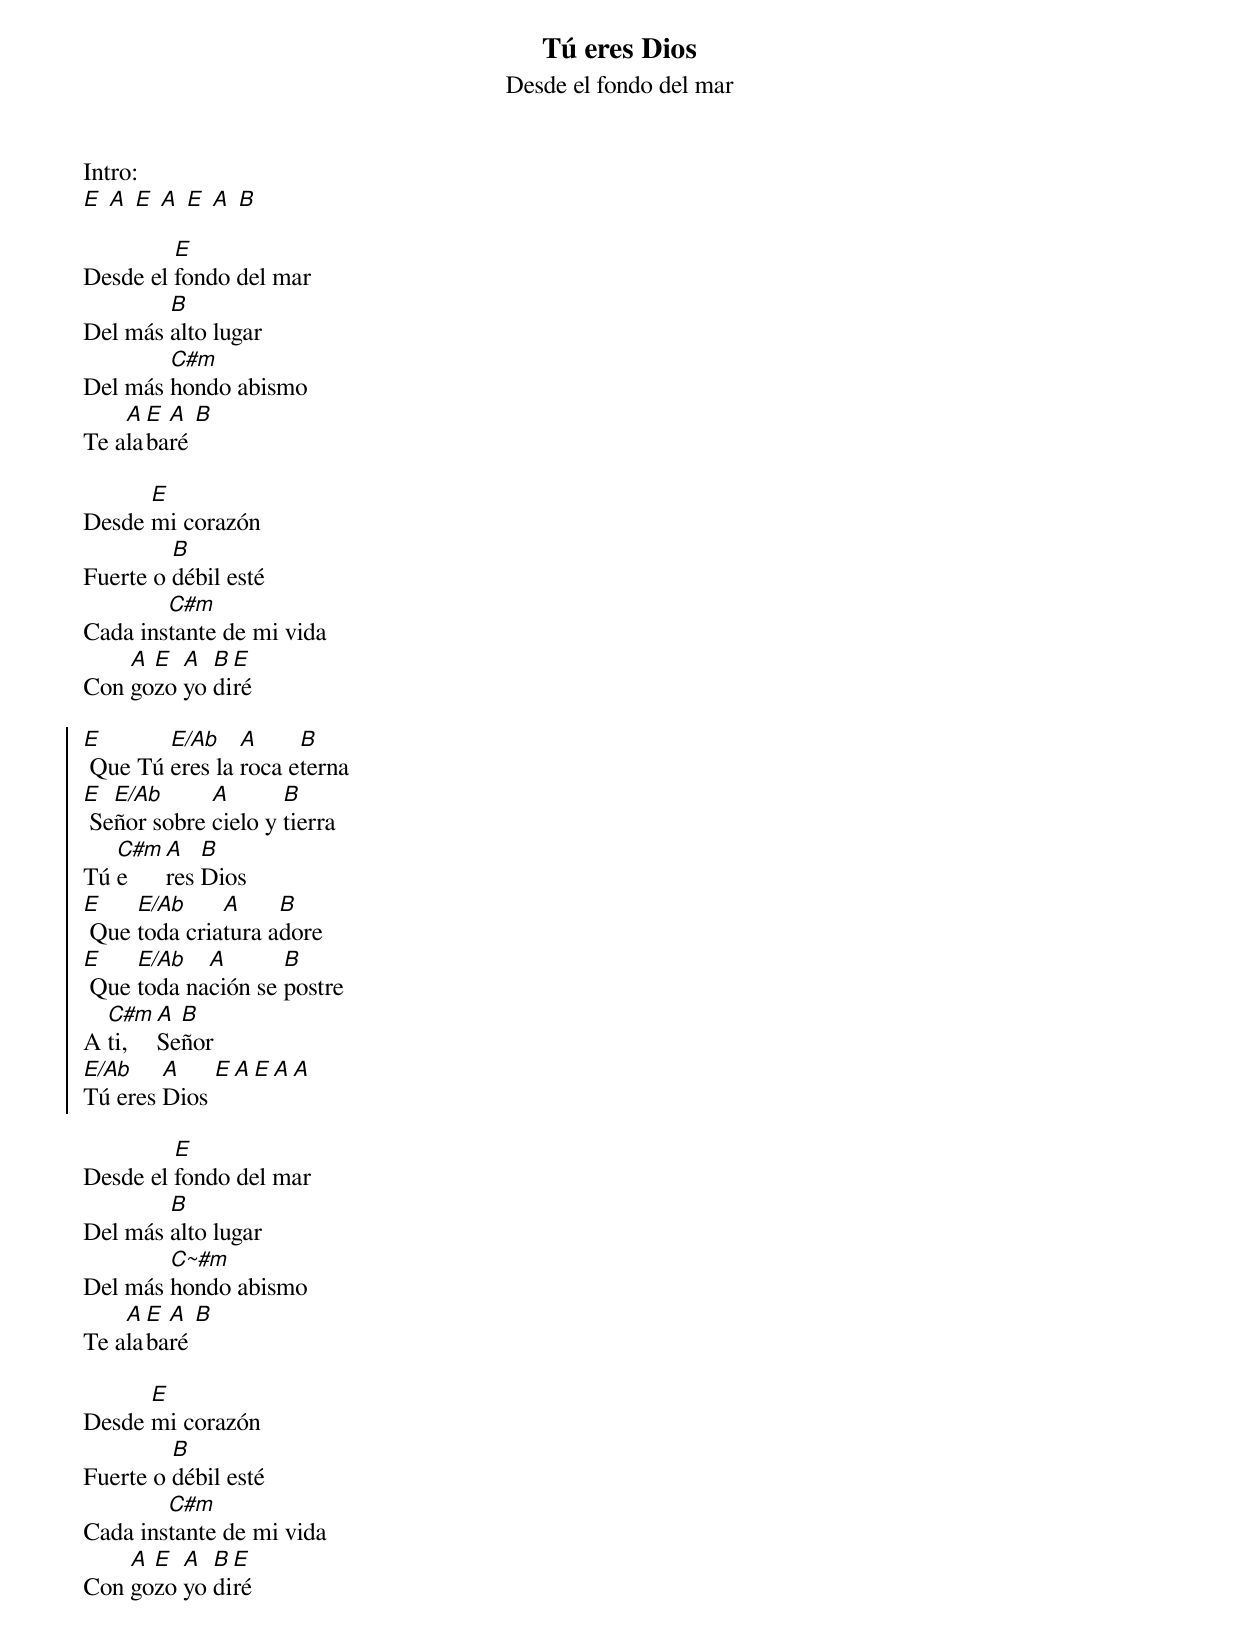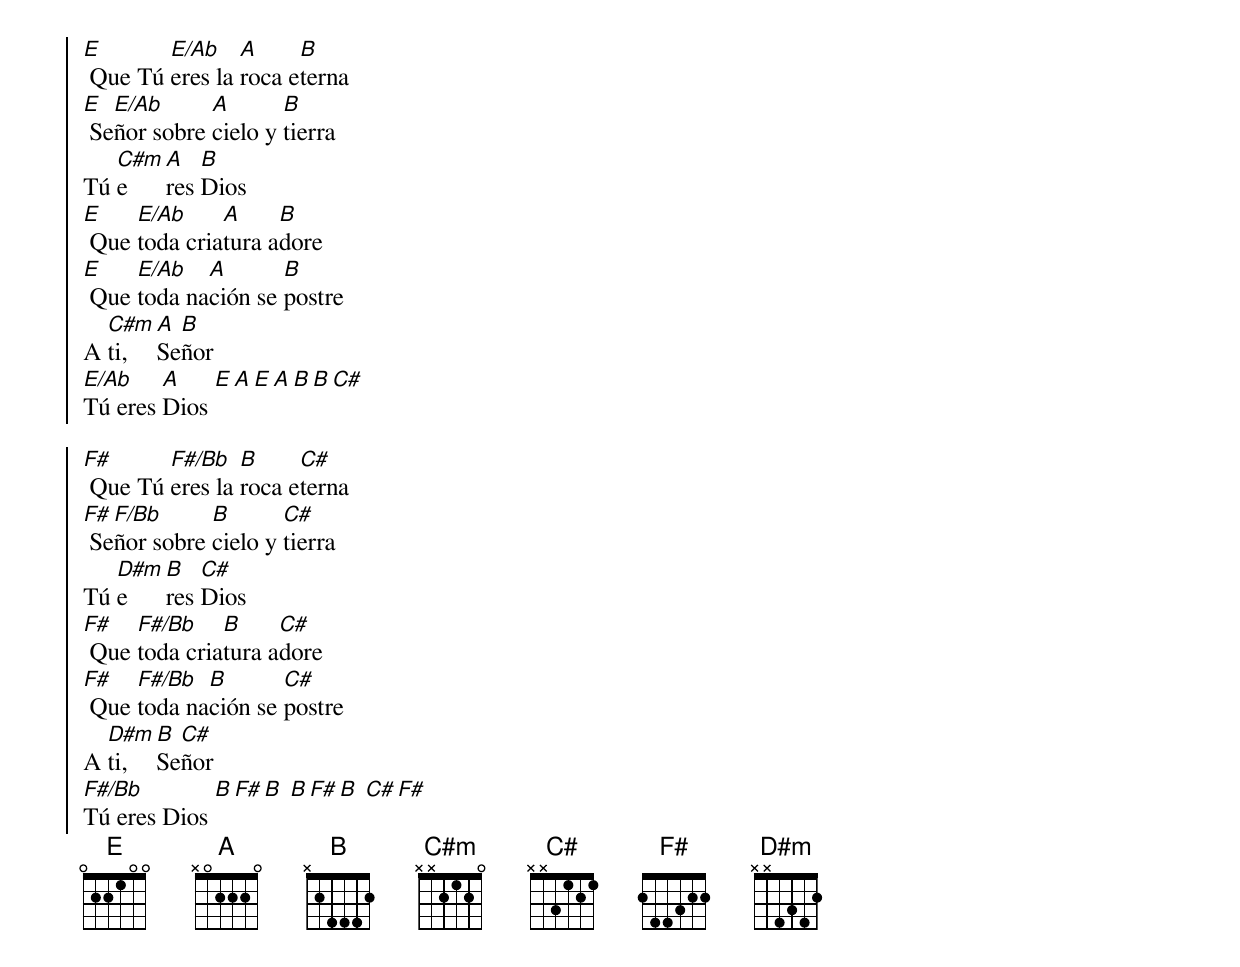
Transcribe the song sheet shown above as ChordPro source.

{title:Tú eres Dios}
{subtitle:Desde el fondo del mar}
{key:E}

Intro:
[E] [A] [E] [A] [E] [A] [B]

Desde el [E]fondo del mar
Del más [B]alto lugar
Del más [C#m]hondo abismo
Te a[A]la[E]ba[A]ré [B]

Desde [E]mi corazón
Fuerte o [B]débil esté
Cada ins[C#m]tante de mi vida
Con [A]go[E]zo [A]yo [B]di[E]ré

{start_of_chorus}
[E] Que Tú [E/Ab]eres la [A]roca e[B]terna
[E] Se[E/Ab]ñor sobre [A]cielo y [B]tierra
Tú [C#m]e[A]res [B]Dios
[E] Que [E/Ab]toda cria[A]tura a[B]dore
[E] Que [E/Ab]toda na[A]ción se [B]postre
A [C#m]ti, [A]Se[B]ñor
[E/Ab]Tú eres [A]Dios [E][A][E][A][A]
{end_of_chorus}

Desde el [E]fondo del mar
Del más [B]alto lugar
Del más [C~#m]hondo abismo
Te a[A]la[E]ba[A]ré [B]

Desde [E]mi corazón
Fuerte o [B]débil esté
Cada ins[C#m]tante de mi vida
Con [A]go[E]zo [A]yo [B]di[E]ré

{start_of_chorus}
[E] Que Tú [E/Ab]eres la [A]roca e[B]terna
[E] Se[E/Ab]ñor sobre [A]cielo y [B]tierra
Tú [C#m]e[A]res [B]Dios
[E] Que [E/Ab]toda cria[A]tura a[B]dore
[E] Que [E/Ab]toda na[A]ción se [B]postre
A [C#m]ti, [A]Se[B]ñor
[E/Ab]Tú eres [A]Dios [E][A][E][A][B][B][C#]
{end_of_chorus}

{start_of_chorus}
[F#] Que Tú [F#/Bb]eres la [B]roca e[C#]terna
[F#] Se[F/Bb]ñor sobre [B]cielo y [C#]tierra
Tú [D#m]e[B]res [C#]Dios
[F#] Que [F#/Bb]toda cria[B]tura a[C#]dore
[F#] Que [F#/Bb]toda na[B]ción se [C#]postre
A [D#m]ti, [B]Se[C#]ñor
[F#/Bb]Tú eres Dios [B][F#][B] [B][F#][B] [C#][F#]
{end_of_chorus}
